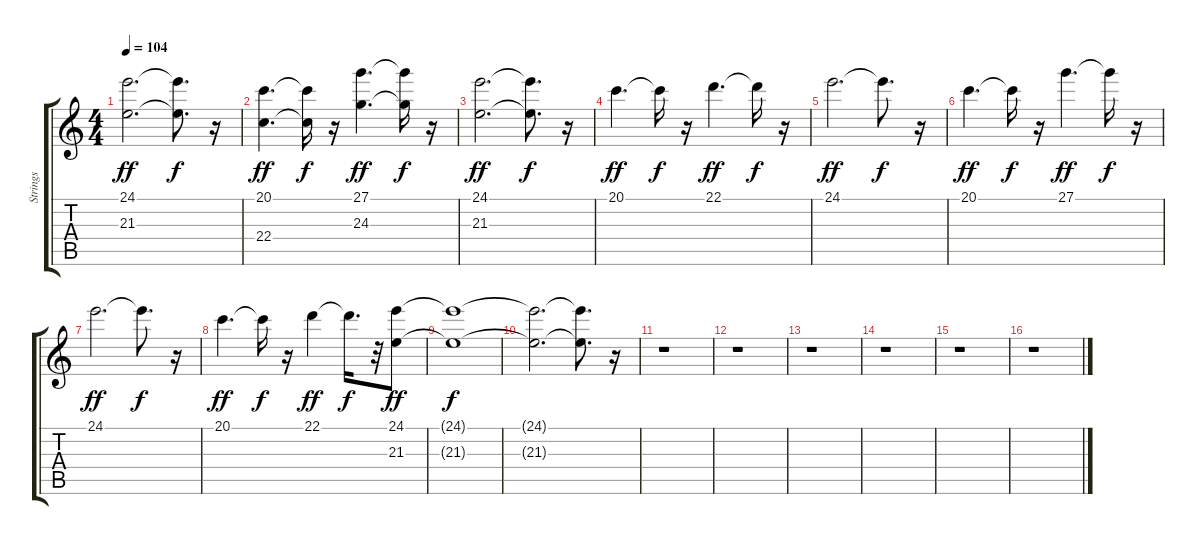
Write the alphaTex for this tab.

\track ("Strings" "Strings") {instrument stringensemble1}
\staff {score tabs}
\tuning (E4 B3 G3 D3 A2 E2) {hide}
\ts (4 4)
\tempo 104
\clef g2
\ks c
(24.1 21.3).2{d dy ff} (24.1{t} 21.3{t}).8{d dy f} r.16 |
(20.1 22.4).4{d dy ff} (20.1{t} 22.4{t}).16{dy f} r.16 (27.1 24.3).4{d dy ff} (27.1{t} 24.3{t}).16{dy f} r.16 |
(24.1 21.3).2{d dy ff} (24.1{t} 21.3{t}).8{d dy f} r.16 |
20.1.4{d dy ff} 20.1{t}.16{dy f} r.16 22.1.4{d dy ff} 22.1{t}.16{dy f} r.16 |
24.1.2{d dy ff} 24.1{t}.8{d dy f} r.16 |
20.1.4{d dy ff} 20.1{t}.16{dy f} r.16 27.1.4{d dy ff} 27.1{t}.16{dy f} r.16 |
24.1.2{d dy ff} 24.1{t}.8{d dy f} r.16 |
20.1.4{d dy ff} 20.1{t}.16{dy f} r.16 22.1.4{dy ff} 22.1{t}.16{d dy f} r.32 (24.1 21.3).8{dy ff} |
(24.1{t} 21.3{t}).1{dy f} |
(24.1{t} 21.3{t}).2{d} (24.1{t} 21.3{t}).8{d} r.16 |
r.1 |
r.1 |
r.1 |
r.1 |
r.1 |
r.1
